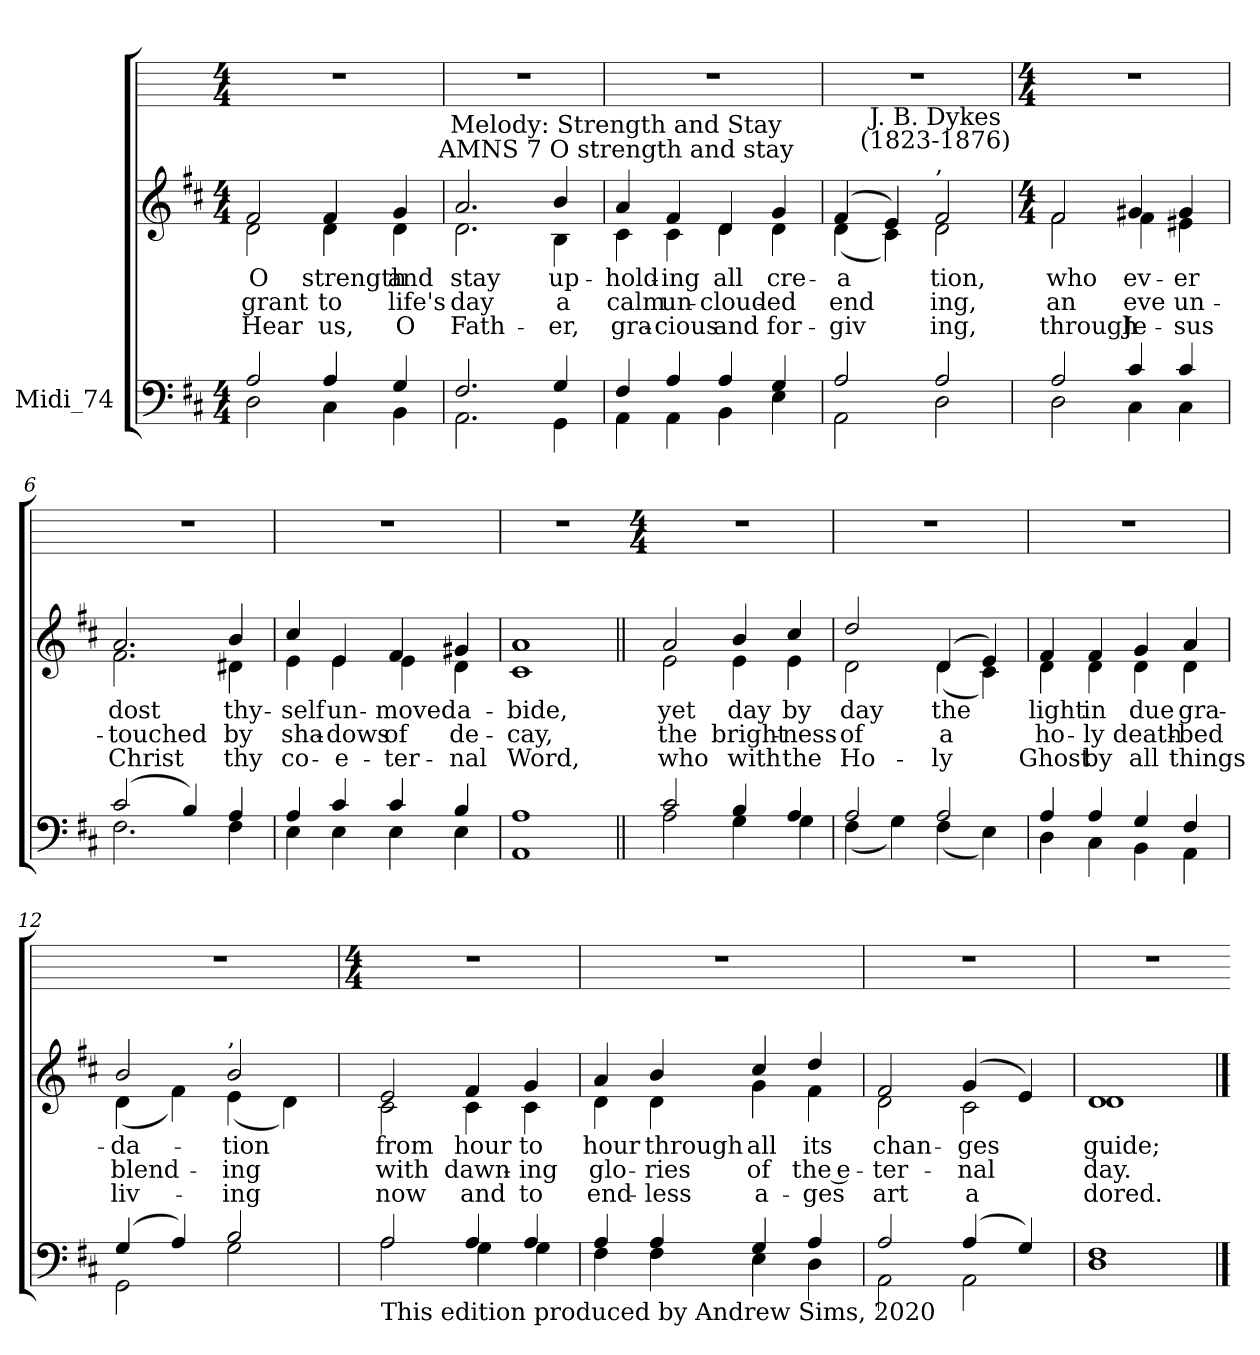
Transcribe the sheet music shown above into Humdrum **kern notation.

**kern	**kern	**text	**text	**text	**kern
*part3	*part2	*part2	*part2	*part2	*part1
*staff3	*staff2	*staff2	*staff2	*staff2	*staff1
*I"Midi_74	*	*	*	*	*
*clefF4	*clefG2	*	*	*	*
*k[f#c#]	*k[f#c#]	*	*	*	*
*D:	*D:	*	*	*	*
*M4/4	*M4/4	*	*	*	*M4/4
=1	=1	=1	=1	=1	=1
*^	*	*	*	*	*
!	!	!LO:TX:a:cj:t=St. Ambrose (c. 340-397), translated by\nJ. Ellerton (1826-1893) and F. J. A. Hort (1828-1892)	!	!	!	!
!	!	!	!LO:LY:b	!LO:LY:b	!LO:LY:b	!
*	*	*^	*	*	*	*
2A/	2D\	2f#/	2d\	O	grant	Hear	1r
!	!	!	!	!LO:LY:b	!LO:LY:b	!LO:LY:b	!
4A/	4C#\	4f#/	4d\	strength	to	us,	.
!	!	!	!	!LO:LY:b	!LO:LY:b	!LO:LY:b	!
4G/	4BB\	4g/	4d\	and	life's	O	.
=2	=2	=2	=2	=2	=2	=2	=2
!	!	!	!	!LO:LY:b	!LO:LY:b	!LO:LY:b	!
2.F#/	2.AA\	2.a/	2.d\	stay	day	Fath-	1r
!	!	!	!	!LO:LY:b	!LO:LY:b	!LO:LY:b	!
4G/	4GG\	4b/	4B\	-up-	-a	er,	.
=3	=3	=3	=3	=3	=3	=3	=3
!	!	!LO:TX:a:cj:t=AMNS 7 O strength and stay	!	!	!	!	!
!	!	!LO:TX:a:cj:t=Melody&colon; Strength and Stay	!	!	!	!	!
!	!	!	!	!LO:LY:b	!LO:LY:b	!LO:LY:b	!
4F#/	4AA\	4a/	4c#\	hold-	-calm	gra-	1r
!	!	!	!	!LO:LY:b	!LO:LY:b	!LO:LY:b	!
4A/	4AA\	4f#/	4c#\	-ing	un-	-cious	.
!	!	!	!	!LO:LY:b	!LO:LY:b	!LO:LY:b	!
4A/	4BB\	4d/	4d\	all	cloud-	-and	.
!	!	!	!	!LO:LY:b	!LO:LY:b	!LO:LY:b	!
4G/	4E\	4g/	4d\	cre-	-ed	for-	.
=4	=4	=4	=4	=4	=4	=4	=4
!	!	!	!	!LO:LY:b	!LO:LY:b	!LO:LY:b	!
2A/	2AA\	(>4f#/	(<4d\	-a	end	giv	1r
.	.	4e/)	4c#\)	.	.	.	.
!	!	!LO:TX:a:t=,	!	!	!	!	!
!	!	!LO:TX:a:cj:t=J. B. Dykes\n(1823-1876)	!	!	!	!	!
!	!	!	!	!LO:LY:b	!LO:LY:b	!LO:LY:b	!
2A/	2D\	2f#/	2d\	tion,	ing,	ing,	.
!!LO:LB:g=z
=5	=5	=5	=5	=5	=5	=5	=5
*	*	*M4/4	*	*	*	*	*M4/4
!	!	!	!	!LO:LY:b	!LO:LY:b	!LO:LY:b	!
2A/	2D\	2f#/	2f#\	who	an	through	1r
!	!	!	!	!LO:LY:b	!LO:LY:b	!LO:LY:b	!
4c#/	4C#\	4g#X/	4f#\	ev-	-eve	Je-	.
!	!	!	!	!LO:LY:b	!LO:LY:b	!LO:LY:b	!
4c#/	4C#\	4g#/	4e#X\	-er	un-	-sus	.
=6	=6	=6	=6	=6	=6	=6	=6
!	!	!	!	!LO:LY:b	!LO:LY:b	!LO:LY:b	!
(>2c#/	2.F#\	2.a/	2.f#\	dost	touched	Christ	1r
4B/)	.	.	.	.	.	.	.
!	!	!	!	!LO:LY:b	!LO:LY:b	!LO:LY:b	!
4A/	4F#\	4b/	4d#X\	thy-	-by	thy	.
=7	=7	=7	=7	=7	=7	=7	=7
!	!	!	!	!LO:LY:b	!LO:LY:b	!LO:LY:b	!
4A/	4E\	4cc#/	4e\	self	sha-	-co-	1r
!	!	!	!	!LO:LY:b	!LO:LY:b	!LO:LY:b	!
4c#/	4E\	4e/	4e\	-un-	-dows	e-	.
!	!	!	!	!LO:LY:b	!LO:LY:b	!LO:LY:b	!
4c#/	4E\	4f#/	4e\	-moved	of	ter-	.
!	!	!	!	!LO:LY:b	!LO:LY:b	!LO:LY:b	!
4B/	4E\	4g#X/	4d\	-a-	-de-	-nal	.
=8	=8	=8	=8	=8	=8	=8	=8
!	!	!	!	!LO:LY:b	!LO:LY:b	!LO:LY:b	!
1A/	1AA\	1a/	1c#\	bide,	cay,	Word,	1r
!!LO:LB:g=z
=9||	=9||	=9||	=9||	=9	=9	=9	=9
*	*	*	*	*	*	*	*M4/4
!	!	!	!	!LO:LY:b	!LO:LY:b	!LO:LY:b	!
2c#/	2A\	2a/	2e\	yet	the	who	1r
!	!	!	!	!LO:LY:b	!LO:LY:b	!LO:LY:b	!
4B/	4G\	4b/	4e\	day	bright-	-with	.
!	!	!	!	!LO:LY:b	!LO:LY:b	!LO:LY:b	!
4A/	4G\	4cc#/	4e\	by	ness	the	.
=10	=10	=10	=10	=10	=10	=10	=10
!	!	!	!	!LO:LY:b	!LO:LY:b	!LO:LY:b	!
2A/	(<4F#\	2dd/	2d\	day	of	Ho-	1r
.	4G\)	.	.	.	.	.	.
!	!	!	!	!LO:LY:b	!LO:LY:b	!LO:LY:b	!
2A/	(<4F#\	(>4d/	(<4d\	-the	a	ly	.
.	4E\)	4e/)	4c#\)	.	.	.	.
=11	=11	=11	=11	=11	=11	=11	=11
!	!	!	!	!LO:LY:b	!LO:LY:b	!LO:LY:b	!
4A/	4D\	4f#/	4d\	light	ho-	-Ghost	1r
!	!	!	!	!LO:LY:b	!LO:LY:b	!LO:LY:b	!
4A/	4C#\	4f#/	4d\	in	ly	by	.
!	!	!	!	!LO:LY:b	!LO:LY:b	!LO:LY:b	!
4G/	4BB\	4g/	4d\	due	death-	-all	.
!	!	!	!	!LO:LY:b	!LO:LY:b	!LO:LY:b	!
4F#/	4AA\	4a/	4d\	gra-	-bed	things	.
=12	=12	=12	=12	=12	=12	=12	=12
!	!	!	!	!LO:LY:b	!LO:LY:b	!LO:LY:b	!
(>4G/	2GG\	2b/	(<4d\	da-	-blend-	-liv-	1r
4A/)	.	.	4f#\)	.	.	.	.
!	!	!LO:TX:a:t=,	!	!	!	!	!
!	!	!	!	!LO:LY:b	!LO:LY:b	!LO:LY:b	!
2B/	2G\	2b/	(<4e\	-tion	ing	ing	.
.	.	.	4d\)	.	.	.	.
!!LO:LB:g=z
=13	=13	=13	=13	=13	=13	=13	=13
*	*	*	*	*	*	*	*M4/4
!LO:TX:b:t=This edition produced by Andrew Sims, 2020	!	!	!	!	!	!	!
!	!	!	!	!LO:LY:b	!LO:LY:b	!LO:LY:b	!
2A/	2A\	2e/	2c#\	from	with	now	1r
!	!	!	!	!LO:LY:b	!LO:LY:b	!LO:LY:b	!
4A/	4G\	4f#/	4c#\	hour	dawn-	-and	.
!	!	!	!	!LO:LY:b	!LO:LY:b	!LO:LY:b	!
4A/	4G\	4g/	4c#\	to	ing	to	.
=14	=14	=14	=14	=14	=14	=14	=14
!	!	!	!	!LO:LY:b	!LO:LY:b	!LO:LY:b	!
4A/	4F#\	4a/	4d\	hour	glo-	-end-	1r
!	!	!	!	!LO:LY:b	!LO:LY:b	!LO:LY:b	!
4A/	4F#\	4b/	4d\	-through	ries	less	.
!	!	!	!	!LO:LY:b	!LO:LY:b	!LO:LY:b	!
4G/	4E\	4cc#/	4g\	all	of	a-	.
!	!	!	!	!LO:LY:b	!LO:LY:b	!LO:LY:b	!
4A/	4D\	4dd/	4f#\	-its	the e-	-ges	.
=15	=15	=15	=15	=15	=15	=15	=15
!	!	!	!	!LO:LY:b	!LO:LY:b	!LO:LY:b	!
2A/	2AA\	2f#/	2d\	chan-	-ter-	-art	1r
!	!	!	!	!LO:LY:b	!LO:LY:b	!LO:LY:b	!
(>4A/	2AA\	(>4g/	2c#\	ges	nal	a	.
4G/)	.	4e/)	.	.	.	.	.
=16	=16	=16	=16	=16	=16	=16	=16
!	!	!	!	!LO:LY:b	!LO:LY:b	!LO:LY:b	!
1F#/	1D\	1d/	1d\	guide;	day.	dored.	1r
*v	*v	*	*	*	*	*	*
*	*v	*v	*	*	*	*
==	==	=	=	=	=
*-	*-	*-	*-	*-	*-
